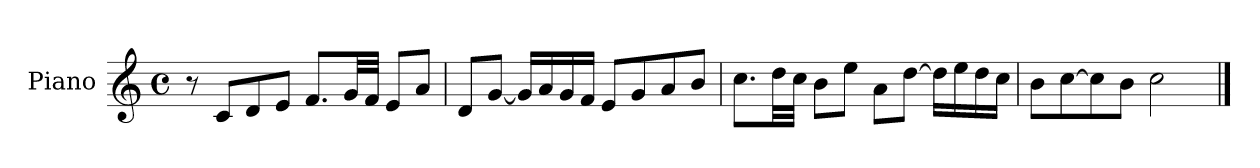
**kern
*part1
*staff1
*I"Piano
*I'Pno.
*clefG2
*k[]
*M4/4
*met(c)
=1
8r
8c/L
8d/
8e/J
8.f/L
32g/LL
32f/JJJ
8e/L
8a/J
=2
8d/L
[8g/J
16g/LL]
16a/
16g/
16f/JJ
8e/L
8g/
8a/
8b/J
=3
8.cc\L
32dd\LL
32cc\JJJ
8b\L
8ee\J
8a\L
[8dd\J
16dd\LL]
16ee\
16dd\
16cc\JJ
=4
8b\L
[8cc\
8cc\]
8b\J
2cc\
==
*-
